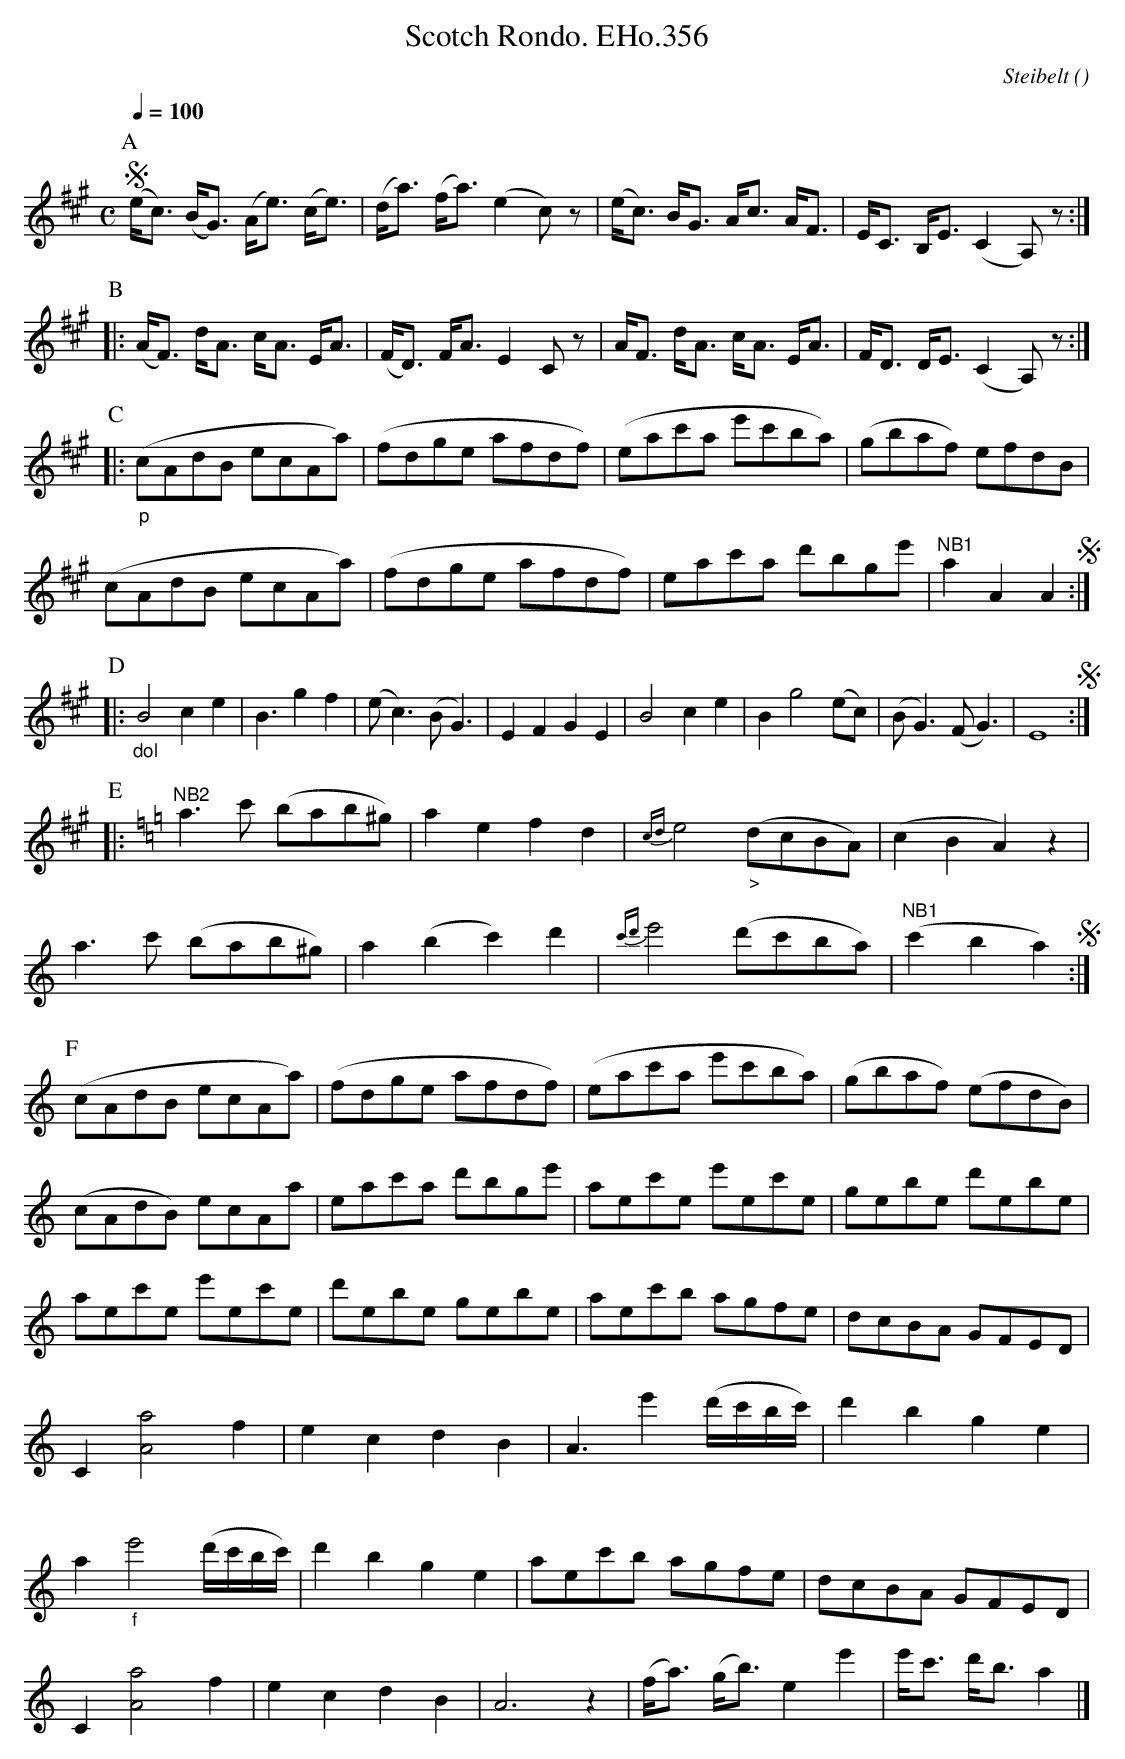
X:1
T:Scotch Rondo. EHo.356
M:C
L:1/8
Q:1/4=100
C:Steibelt
O:
K:A
P:A
!segno!(e<c) (B<G) (A<e) (c<e) | (d<a) (f<a) (e2c)z | (e<c) B<G A<c A<F | E<C B,<E (C2A,)z :|
P:B
|:(A<F) d<A c<A E<A | (F<D) F<A E2Cz | A<F d<A c<A E<A | F<D D<E (C2A,)z :|
P:C
|:"_p"(cAdB ecAa) | (fdge afdf) | (eac'a e'c'ba) | (gbaf) efdB |
(cAdB ecAa) | (fdge afdf) | eac'a d'bge' | "NB1"a2A2A2 !segno!:|
P:D
|:"_dol"B4c2e2 | B2>g4f2 | (ec3)(BG3) | E2trillF2G2E2 |\
B4c2e2 | B2g4(ec) | (BG3) (FG3) | E8 !segno! :|
P:E
|:"NB2" [K:Am]a3c' (bab^g) | a2e2f2d2 | {cd}e4 "_>"(dcBA) | (c2B2A2)z2 |
a3c' (bab^g) | a2(b2c'2)d'2 | {c'd'}e'4 (d'c'ba) | "NB1"(c'2b2a2) !segno!:|
P:F
(cAdB ecAa) | (fdge afdf) | (eac'a e'c'ba) | (gbaf) (efdB) |
(cAdB) ecAa | eac'a d'bge' | aec'e e'ec'e | gebe d'ebe |
aec'e e'ec'e | d'ebe gebe | aec'b agfe | dcBA GFED |
C2[A4a4]f2 | e2c2d2B2 | A2>e'4 (d'/c'/b/c'/) | d'2b2g2e2 |
a2"_f"e'4 (d'/c'/b/c'/) | d'2b2g2e2 | aec'b agfe | dcBA GFED |
C2[A4a4]f2 | e2c2d2B2 | A6z2 | (f<a) (g<b) e2e'2 | e'<c' d'<b a2 |]
